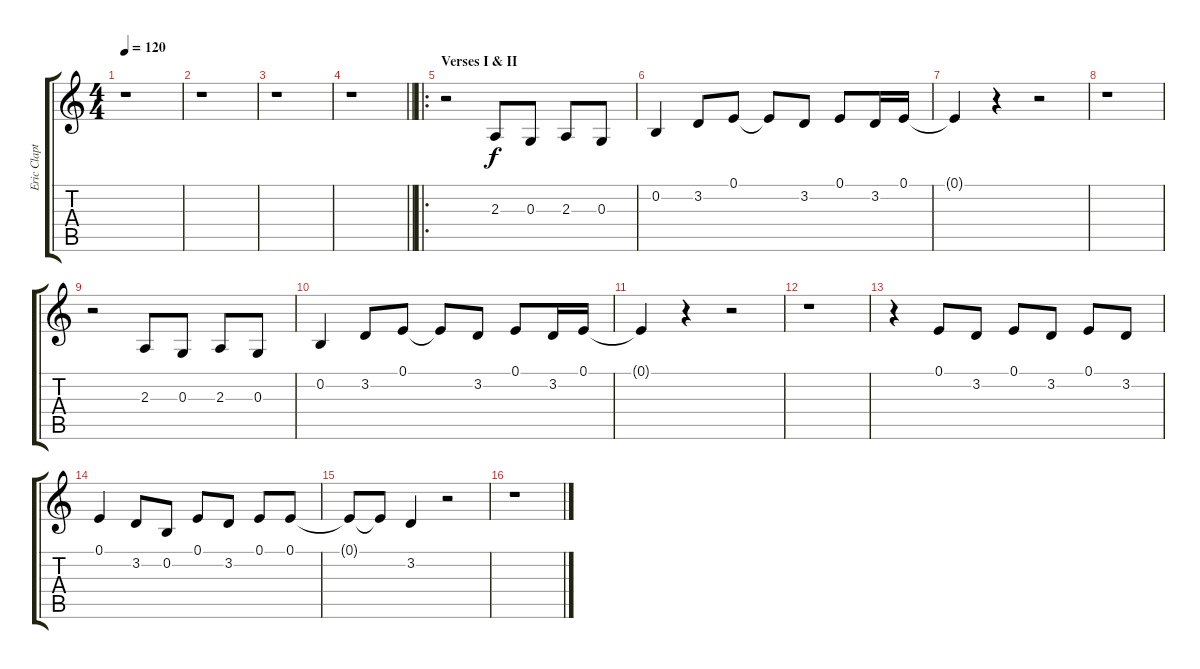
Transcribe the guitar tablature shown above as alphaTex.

\track ("Eric Clapton Voice" "Eric Clapt") {instrument tenorsax}
\staff {score tabs}
\tuning (E4 B3 G3 D3 A2 E2) {hide}
\ts (4 4)
\tempo 120
\clef g2
\ks c
r.1{dy f instrument tenorsax} |
r.1 |
r.1 |
\barLineRight lightlight
r.1 |
\ro
\section ("" "Verses I & II")
r.2 2.3.8 0.3.8 2.3.8 0.3.8 |
0.2.4 3.2.8 0.1.8 0.1{t}.8 3.2.8 0.1.8 3.2.16 0.1.16 |
0.1{t}.4 r.4 r.2 |
r.1 |
r.2 2.3.8 0.3.8 2.3.8 0.3.8 |
0.2.4 3.2.8 0.1.8 0.1{t}.8 3.2.8 0.1.8 3.2.16 0.1.16 |
0.1{t}.4 r.4 r.2 |
r.1 |
r.4 0.1.8 3.2.8 0.1.8 3.2.8 0.1.8 3.2.8 |
0.1.4 3.2.8 0.2.8 0.1.8 3.2.8 0.1.8 0.1.8 |
0.1{t}.8 0.1{t}.8 3.2.4 r.2 |
r.1
